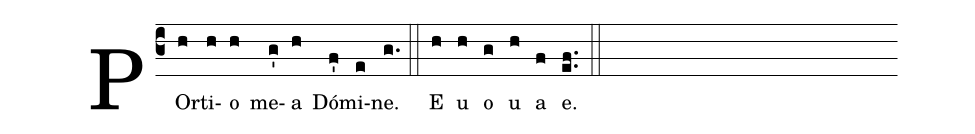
%%
(c3) POr(h)ti(h)o(h) me(g')a(h) Dó(f')mi(e)ne.(g.) (::) E(h) u(h) o(g) u(h) a(f) e.(ef..) (::)
